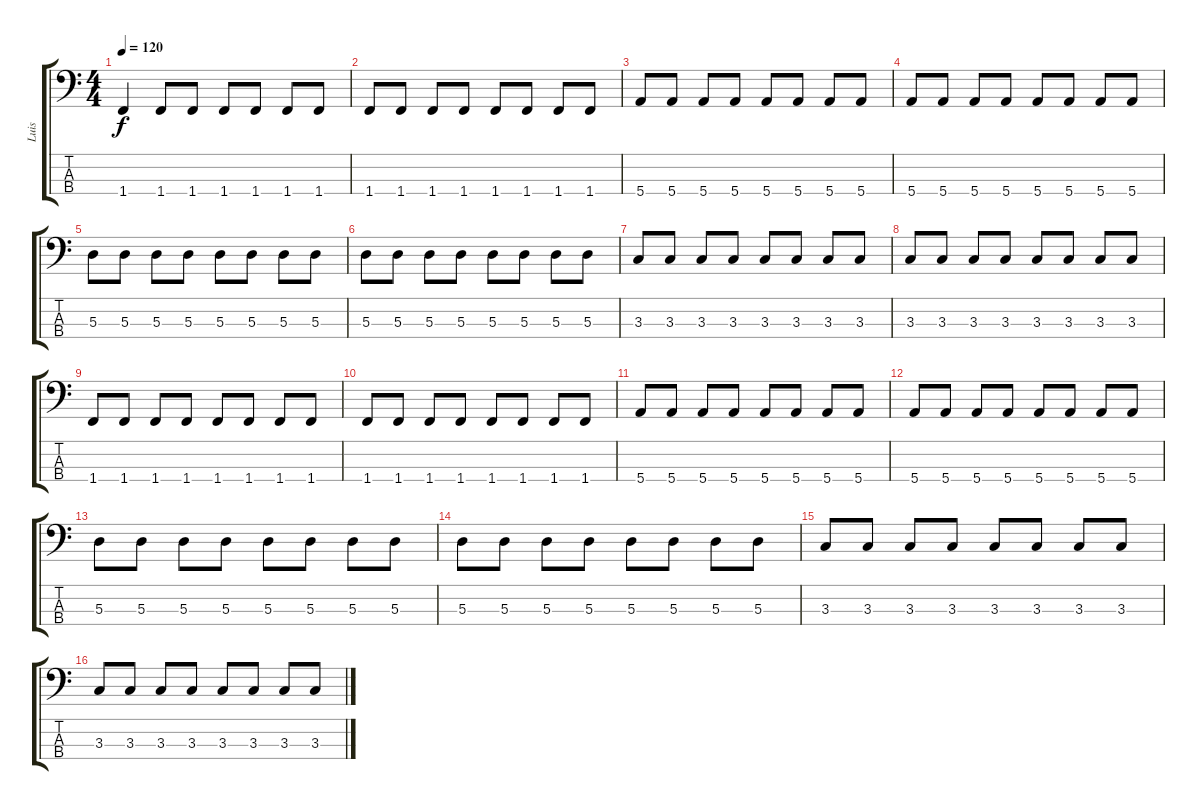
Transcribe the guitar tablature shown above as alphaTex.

\track ("Luis" "Luis") {instrument electricbassfinger}
\staff {score tabs}
\tuning (G2 D2 A1 E1) {hide}
\ts (4 4)
\tempo 120
\clef f4
\ks c
1.4.4{dy f} 1.4.8 1.4.8 1.4.8 1.4.8 1.4.8 1.4.8 |
1.4.8 1.4.8 1.4.8 1.4.8 1.4.8 1.4.8 1.4.8 1.4.8 |
5.4.8 5.4.8 5.4.8 5.4.8 5.4.8 5.4.8 5.4.8 5.4.8 |
5.4.8 5.4.8 5.4.8 5.4.8 5.4.8 5.4.8 5.4.8 5.4.8 |
5.3.8 5.3.8 5.3.8 5.3.8 5.3.8 5.3.8 5.3.8 5.3.8 |
5.3.8 5.3.8 5.3.8 5.3.8 5.3.8 5.3.8 5.3.8 5.3.8 |
3.3.8 3.3.8 3.3.8 3.3.8 3.3.8 3.3.8 3.3.8 3.3.8 |
3.3.8 3.3.8 3.3.8 3.3.8 3.3.8 3.3.8 3.3.8 3.3.8 |
1.4.8 1.4.8 1.4.8 1.4.8 1.4.8 1.4.8 1.4.8 1.4.8 |
1.4.8 1.4.8 1.4.8 1.4.8 1.4.8 1.4.8 1.4.8 1.4.8 |
5.4.8 5.4.8 5.4.8 5.4.8 5.4.8 5.4.8 5.4.8 5.4.8 |
5.4.8 5.4.8 5.4.8 5.4.8 5.4.8 5.4.8 5.4.8 5.4.8 |
5.3.8 5.3.8 5.3.8 5.3.8 5.3.8 5.3.8 5.3.8 5.3.8 |
5.3.8 5.3.8 5.3.8 5.3.8 5.3.8 5.3.8 5.3.8 5.3.8 |
3.3.8 3.3.8 3.3.8 3.3.8 3.3.8 3.3.8 3.3.8 3.3.8 |
3.3.8 3.3.8 3.3.8 3.3.8 3.3.8 3.3.8 3.3.8 3.3.8
